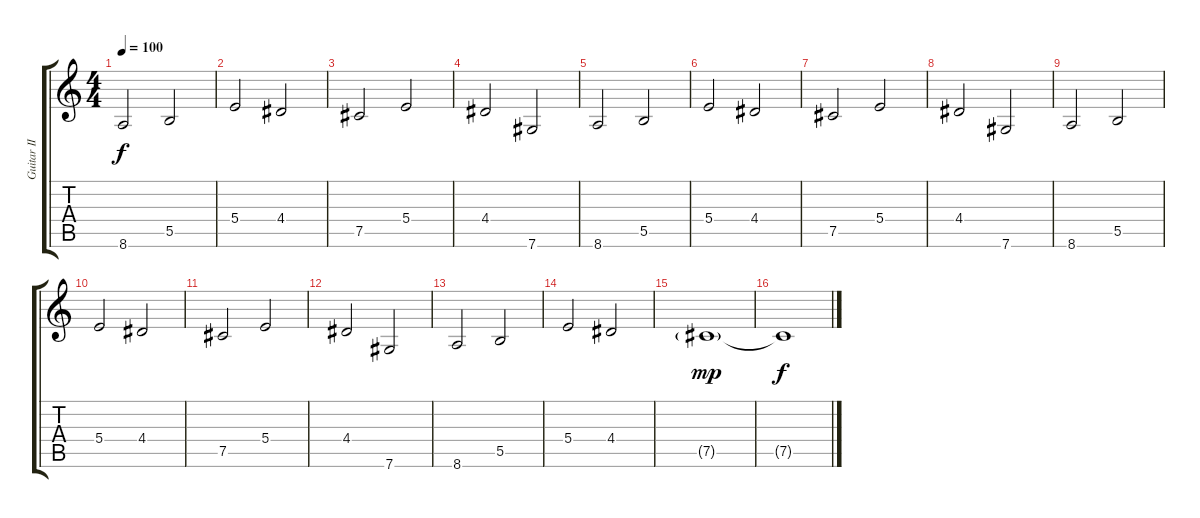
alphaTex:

\track ("Guitar II" "Guitar II") {instrument distortionguitar}
\staff {score tabs}
\tuning (Db4 Ab3 E3 B2 Gb2 Db2) {hide}
\ts (4 4)
\tempo 100
\clef g2
\ks c
8.6.2{dy f} 5.5.2 |
5.4.2 4.4.2 |
7.5.2 5.4.2 |
4.4.2 7.6.2 |
8.6.2 5.5.2 |
5.4.2 4.4.2 |
7.5.2 5.4.2 |
4.4.2 7.6.2 |
8.6.2 5.5.2 |
5.4.2 4.4.2 |
7.5.2 5.4.2 |
4.4.2 7.6.2 |
8.6.2 5.5.2 |
5.4.2 4.4.2 |
7.5{g}.1{dy mp} |
7.5{t}.1{dy f}
